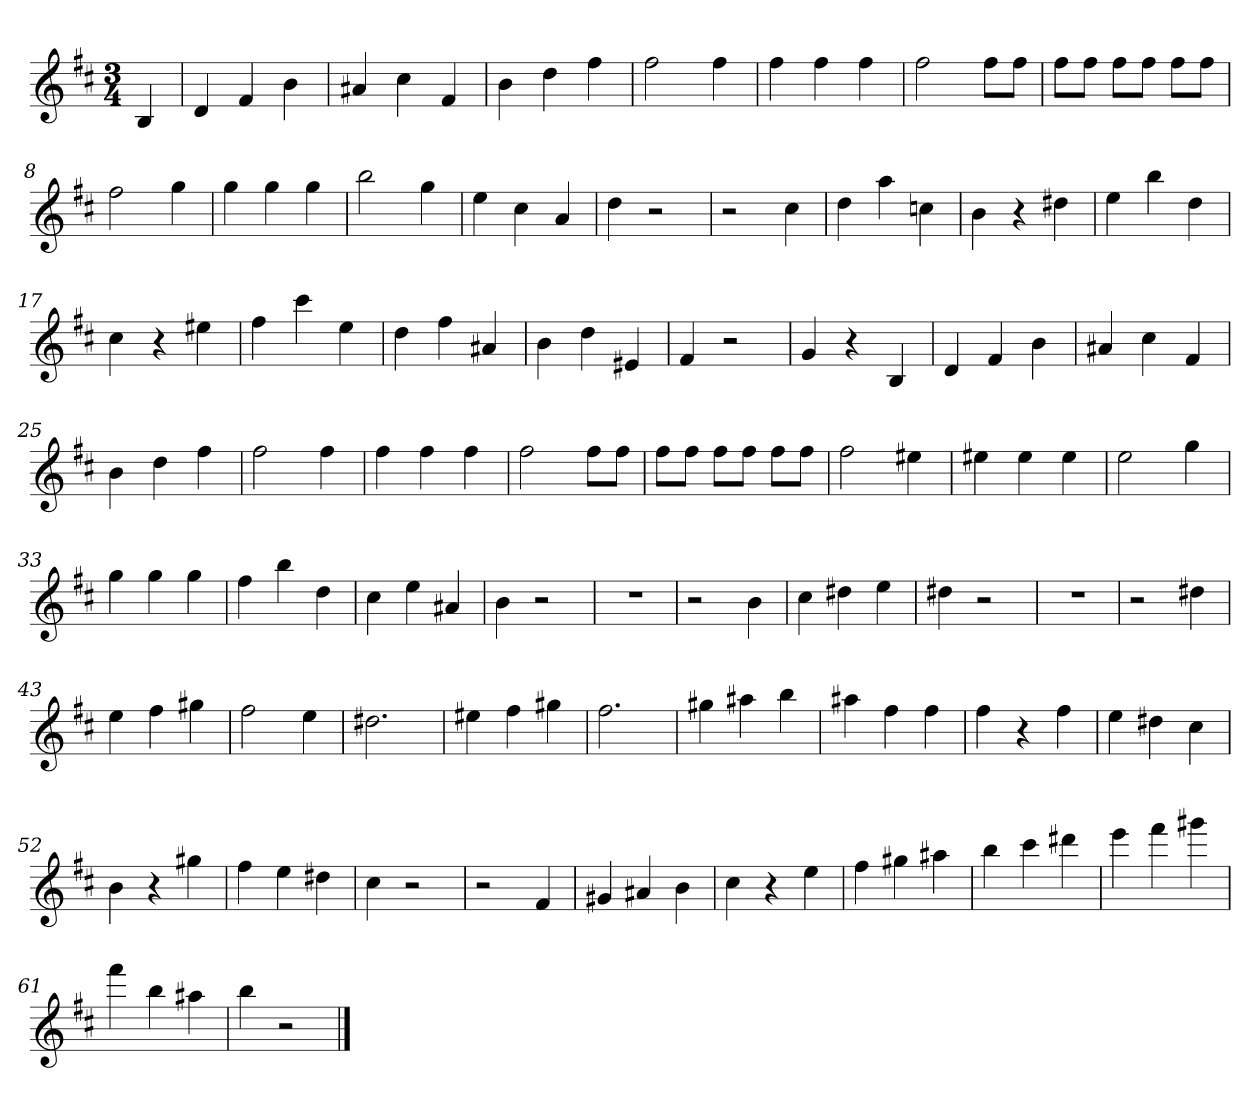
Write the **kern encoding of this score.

**kern
*part1
*staff1
*k[f#c#]
*b:
*M3/4
=
4B
=1
4d
4f#
4b
=2
4a#X
4cc#
4f#
=3
4b
4dd
4ff#
=4
2ff#
4ff#
=5
4ff#
4ff#
4ff#
=6
2ff#
8ff#L
8ff#J
=7
8ff#L
8ff#J
8ff#L
8ff#J
8ff#L
8ff#J
=8
2ff#
4gg
=9
4gg
4gg
4gg
=10
2bb
4gg
=11
4ee
4cc#
4a
=12
4dd
2r
=13
2r
4cc#
=14
4dd
4aa
4ccn
=15
4b
4r
4dd#X
=16
4ee
4bb
4dd
=17
4cc#
4r
4ee#X
=18
4ff#
4ccc#
4ee
=19
4dd
4ff#
4a#X
=20
4b
4dd
4e#X
=21
4f#
2r
=22
4g
4r
4B
=23
4d
4f#
4b
=24
4a#X
4cc#
4f#
=25
4b
4dd
4ff#
=26
2ff#
4ff#
=27
4ff#
4ff#
4ff#
=28
2ff#
8ff#L
8ff#J
=29
8ff#L
8ff#J
8ff#L
8ff#J
8ff#L
8ff#J
=30
2ff#
4ee#X
=31
4ee#X
4ee#
4ee#
=32
2ee
4gg
=33
4gg
4gg
4gg
=34
4ff#
4bb
4dd
=35
4cc#
4ee
4a#X
=36
4b
2r
=37
2.r
=38
2r
4b
=39
4cc#
4dd#X
4ee
=40
4dd#X
2r
=41
2.r
=42
2r
4dd#X
=43
4ee
4ff#
4gg#X
=44
2ff#
4ee
=45
2.dd#X
=46
4ee#X
4ff#
4gg#X
=47
2.ff#
=48
4gg#X
4aa#X
4bb
=49
4aa#X
4ff#
4ff#
=50
4ff#
4r
4ff#
=51
4ee
4dd#X
4cc#
=52
4b
4r
4gg#X
=53
4ff#
4ee
4dd#X
=54
4cc#
2r
=55
2r
4f#
=56
4g#X
4a#X
4b
=57
4cc#
4r
4ee
=58
4ff#
4gg#X
4aa#X
=59
4bb
4ccc#
4ddd#X
=60
4eee
4fff#
4ggg#X
=61
4fff#
4bb
4aa#X
=62
4bb
2r
==
*-
